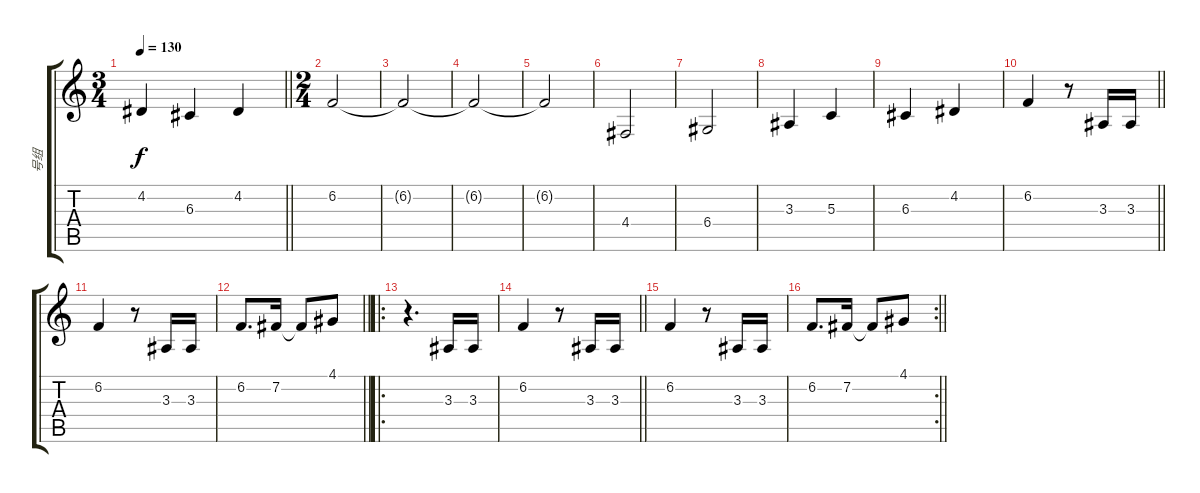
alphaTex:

\track ("号组" "号组") {instrument trombone}
\staff {score tabs}
\tuning (E4 B3 G3 D3 A2 E2) {hide}
\ts (3 4)
\tempo 130
\clef g2
\barLineRight lightlight
\ks c
4.2.4{dy f} 6.3.4 4.2.4 |
\ts (2 4)
6.2.2 |
6.2{t}.2 |
6.2{t}.2 |
6.2{t}.2 |
4.4.2 |
6.4.2 |
3.3.4 5.3.4 |
6.3.4 4.2.4 |
\barLineRight lightlight
6.2.4 r.8 3.3.16 3.3.16 |
6.2.4 r.8 3.3.16 3.3.16 |
\barLineRight lightlight
6.2.8{d} 7.2.16 7.2{t}.8 4.1.8 |
\ro
r.4{d} 3.3.16 3.3.16 |
\barLineRight lightlight
6.2.4 r.8 3.3.16 3.3.16 |
6.2.4 r.8 3.3.16 3.3.16 |
\rc 2
\barLineRight lightlight
6.2.8{d} 7.2.16 7.2{t}.8 4.1.8
